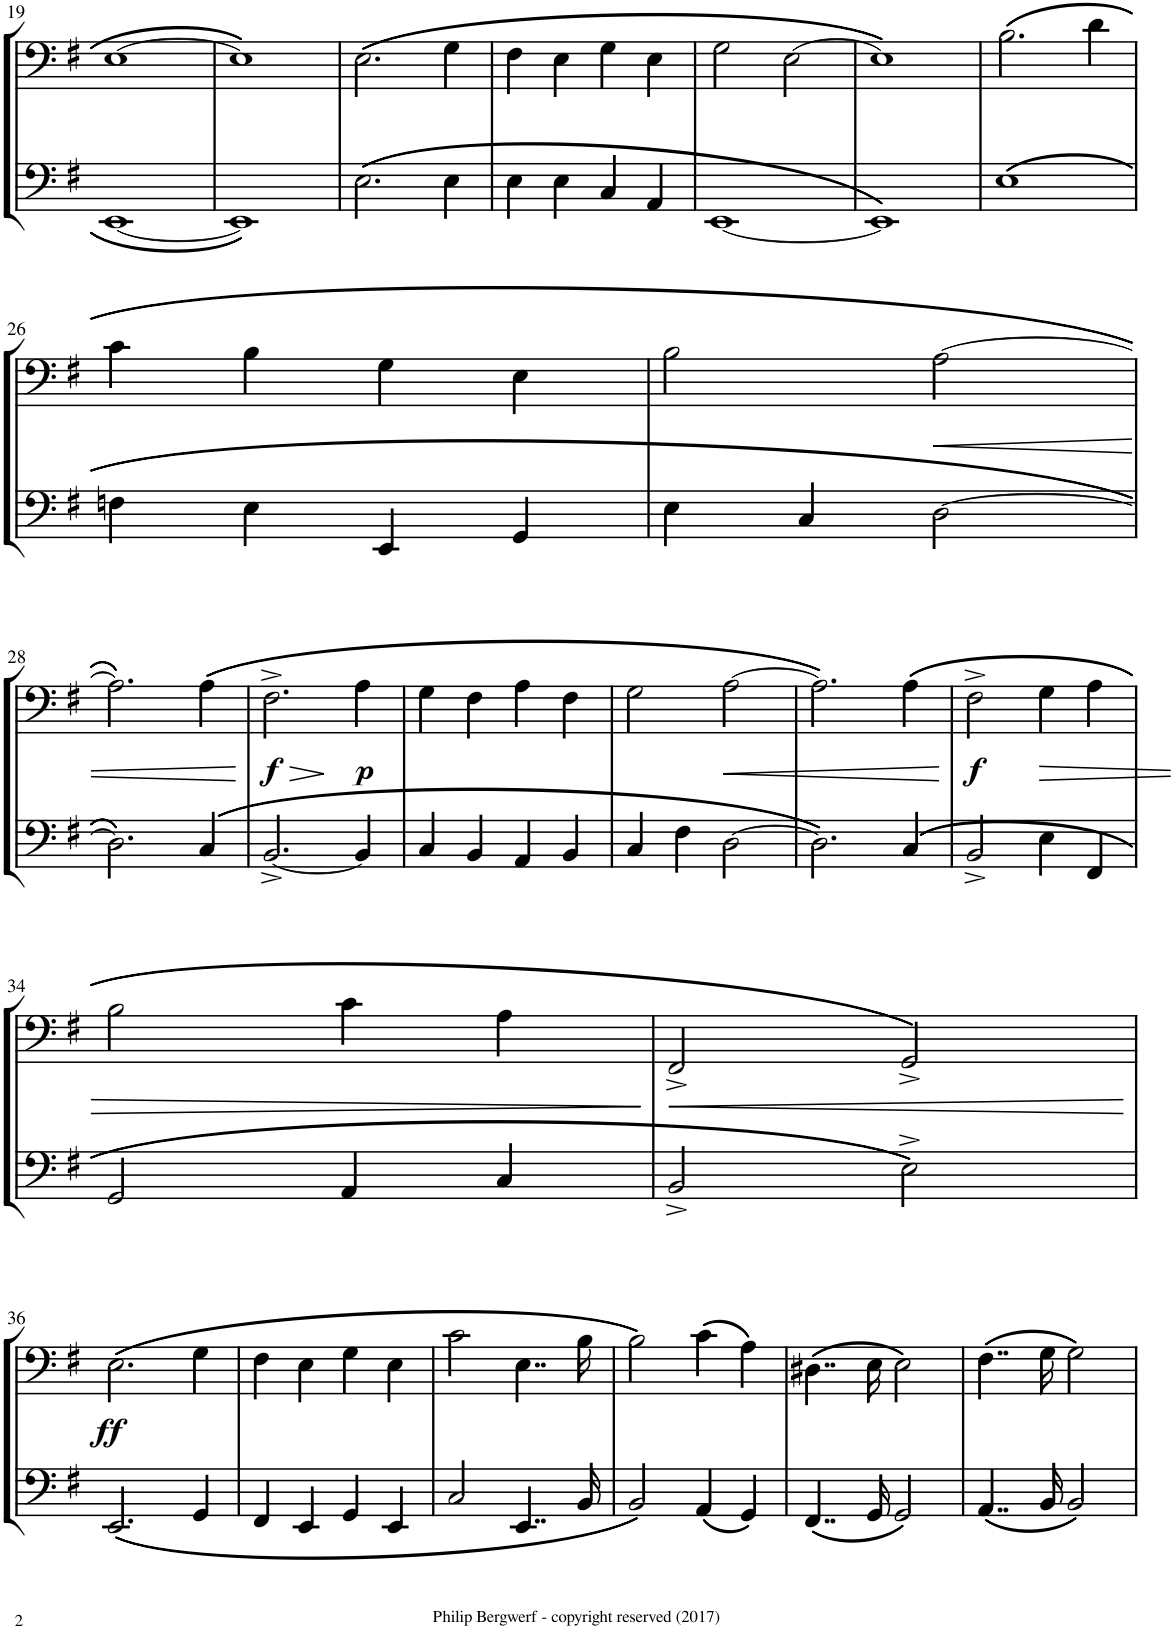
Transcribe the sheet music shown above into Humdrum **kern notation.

**kern	**kern	**dynam
*part2	*part1	*part1
*staff2	*staff1	*staff1
*I"Bass II	*I"Bass I	*
!!LO:PB:g=z
*clefF4	*clefF4	*
*Trd7c12	*Trd7c12	*
*k[f#]	*k[f#]	*
*M4/4	*M4/4	*
=19	=19	=19
[1EE	[1E	.
=20	=20	=20
1EE]	1E]	.
=21	=21	=21
(2.E\	(2.E\	.
4E\	4G\	.
=22	=22	=22
4E\	4F#\	.
4E\	4E\	.
4C/	4G\	.
4AA/	4E\	.
=23	=23	=23
[1EE	2G\	.
.	[2E\	.
=24	=24	=24
1EE])	1E])	.
=25	=25	=25
(1E	(2.B\	.
.	4d\	.
!!LO:LB:g=z
=26	=26	=26
4Fn\	4c\	.
4E\	4B\	.
4EE/	4G\	.
4GG/	4E\	.
=27	=27	=27
4E\	2B\	.
4C/	.	.
!	!	!LO:HP:b
[2D\	[2A\	<
!!LO:LB:g=z
=28	=28	=28
2.D\])	2.A\])	.
(4C/	(4A\	.
.	.	[
=29	=29	=29
!	!	!LO:HP:b
!	!	!LO:DY:n=1:b
[2.BB^/	2.F#^\	> f
!	!	!LO:DY:n=2:b
4BB/]	4A\	] p
=30	=30	=30
4C/	4G\	.
4BB/	4F#\	.
4AA/	4A\	.
4BB/	4F#\	.
=31	=31	=31
4C/	2G\	.
4F#\	.	.
!	!	!LO:HP:b
[2D\	[2A\	<
=32	=32	=32
2.D\])	2.A\])	.
(4C/	(4A\	.
.	.	[
=33	=33	=33
!	!	!LO:DY:b
2BB^/	2F#^\	f
!	!	!LO:HP:b
4E\	4G\	>
4FF#/	4A\	.
!!LO:LB:g=z
=34	=34	=34
2GG/	2B\	.
4AA/	4c\	.
4C/	4A\	.
.	.	]
=35	=35	=35
!	!	!LO:HP:b
2BB^/	2FF#^/	<
2E^\)	2GG^/)	.
.	.	[
!!LO:LB:g=z
=36	=36	=36
!	!	!LO:DY:b
(2.EE/	(2.E\	ff
4GG/	4G\	.
=37	=37	=37
4FF#/	4F#\	.
4EE/	4E\	.
4GG/	4G\	.
4EE/	4E\	.
=38	=38	=38
2C/	2c\	.
4..EE/	4..E\	.
16BB/	16B\	.
=39	=39	=39
2BB/)	2B\)	.
(4AA/	(4c\	.
4GG/)	4A\)	.
=40	=40	=40
(4..FF#/	(4..D#X\	.
16GG/	16E\	.
2GG/)	2E\)	.
=41	=41	=41
(4..AA/	(4..F#\	.
16BB/	16G\	.
2BB/)	2G\)	.
=	=	=
*-	*-	*-
